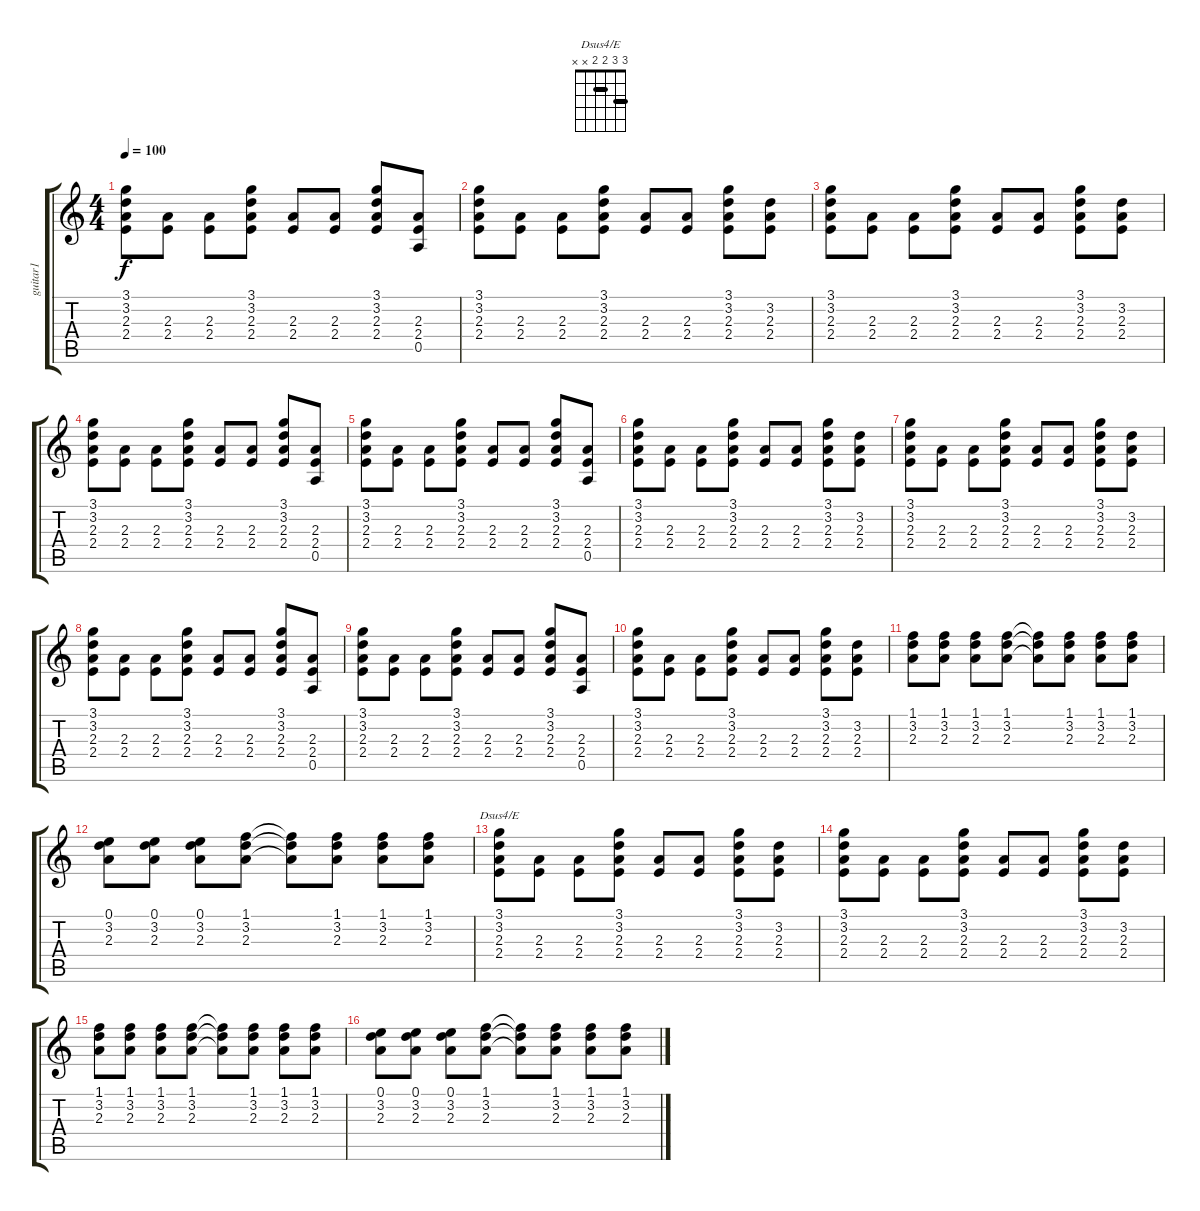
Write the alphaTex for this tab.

\track ("guitar1" "guitar1") {instrument electricguitarjazz}
\staff {score tabs}
\tuning (E4 B3 G3 D3 A2 E2) {hide}
\chord ("Dsus4/E" 3 3 2 2 x x) {barre (2 3)}
\ts (4 4)
\tempo 100
\clef g2
\ks c
(3.1 3.2 2.3 2.4).8{dy f} (2.3 2.4).8 (2.3 2.4).8 (3.1 3.2 2.3 2.4).8 (2.3 2.4).8 (2.3 2.4).8 (3.1 3.2 2.3 2.4).8 (2.3 2.4 0.5).8 |
(3.1 3.2 2.3 2.4).8 (2.3 2.4).8 (2.3 2.4).8 (3.1 3.2 2.3 2.4).8 (2.3 2.4).8 (2.3 2.4).8 (3.1 3.2 2.3 2.4).8 (3.2 2.3 2.4).8 |
(3.1 3.2 2.3 2.4).8 (2.3 2.4).8 (2.3 2.4).8 (3.1 3.2 2.3 2.4).8 (2.3 2.4).8 (2.3 2.4).8 (3.1 3.2 2.3 2.4).8 (3.2 2.3 2.4).8 |
(3.1 3.2 2.3 2.4).8 (2.3 2.4).8 (2.3 2.4).8 (3.1 3.2 2.3 2.4).8 (2.3 2.4).8 (2.3 2.4).8 (3.1 3.2 2.3 2.4).8 (2.3 2.4 0.5).8 |
(3.1 3.2 2.3 2.4).8 (2.3 2.4).8 (2.3 2.4).8 (3.1 3.2 2.3 2.4).8 (2.3 2.4).8 (2.3 2.4).8 (3.1 3.2 2.3 2.4).8 (2.3 2.4 0.5).8 |
(3.1 3.2 2.3 2.4).8 (2.3 2.4).8 (2.3 2.4).8 (3.1 3.2 2.3 2.4).8 (2.3 2.4).8 (2.3 2.4).8 (3.1 3.2 2.3 2.4).8 (3.2 2.3 2.4).8 |
(3.1 3.2 2.3 2.4).8 (2.3 2.4).8 (2.3 2.4).8 (3.1 3.2 2.3 2.4).8 (2.3 2.4).8 (2.3 2.4).8 (3.1 3.2 2.3 2.4).8 (3.2 2.3 2.4).8 |
(3.1 3.2 2.3 2.4).8 (2.3 2.4).8 (2.3 2.4).8 (3.1 3.2 2.3 2.4).8 (2.3 2.4).8 (2.3 2.4).8 (3.1 3.2 2.3 2.4).8 (2.3 2.4 0.5).8 |
(3.1 3.2 2.3 2.4).8 (2.3 2.4).8 (2.3 2.4).8 (3.1 3.2 2.3 2.4).8 (2.3 2.4).8 (2.3 2.4).8 (3.1 3.2 2.3 2.4).8 (2.3 2.4 0.5).8 |
(3.1 3.2 2.3 2.4).8 (2.3 2.4).8 (2.3 2.4).8 (3.1 3.2 2.3 2.4).8 (2.3 2.4).8 (2.3 2.4).8 (3.1 3.2 2.3 2.4).8 (3.2 2.3 2.4).8 |
(1.1 3.2 2.3).8 (1.1 3.2 2.3).8 (1.1 3.2 2.3).8 (1.1 3.2 2.3).8 (1.1{t} 3.2{t} 2.3{t}).8 (1.1 3.2 2.3).8 (1.1 3.2 2.3).8 (1.1 3.2 2.3).8 |
(0.1 3.2 2.3).8 (0.1 3.2 2.3).8 (0.1 3.2 2.3).8 (1.1 3.2 2.3).8 (1.1{t} 3.2{t} 2.3{t}).8 (1.1 3.2 2.3).8 (1.1 3.2 2.3).8 (1.1 3.2 2.3).8 |
(3.1 3.2 2.3 2.4).8{ch "Dsus4/E"} (2.3 2.4).8 (2.3 2.4).8 (3.1 3.2 2.3 2.4).8 (2.3 2.4).8 (2.3 2.4).8 (3.1 3.2 2.3 2.4).8 (3.2 2.3 2.4).8 |
(3.1 3.2 2.3 2.4).8 (2.3 2.4).8 (2.3 2.4).8 (3.1 3.2 2.3 2.4).8 (2.3 2.4).8 (2.3 2.4).8 (3.1 3.2 2.3 2.4).8 (3.2 2.3 2.4).8 |
(1.1 3.2 2.3).8 (1.1 3.2 2.3).8 (1.1 3.2 2.3).8 (1.1 3.2 2.3).8 (1.1{t} 3.2{t} 2.3{t}).8 (1.1 3.2 2.3).8 (1.1 3.2 2.3).8 (1.1 3.2 2.3).8 |
(0.1 3.2 2.3).8 (0.1 3.2 2.3).8 (0.1 3.2 2.3).8 (1.1 3.2 2.3).8 (1.1{t} 3.2{t} 2.3{t}).8 (1.1 3.2 2.3).8 (1.1 3.2 2.3).8 (1.1 3.2 2.3).8
